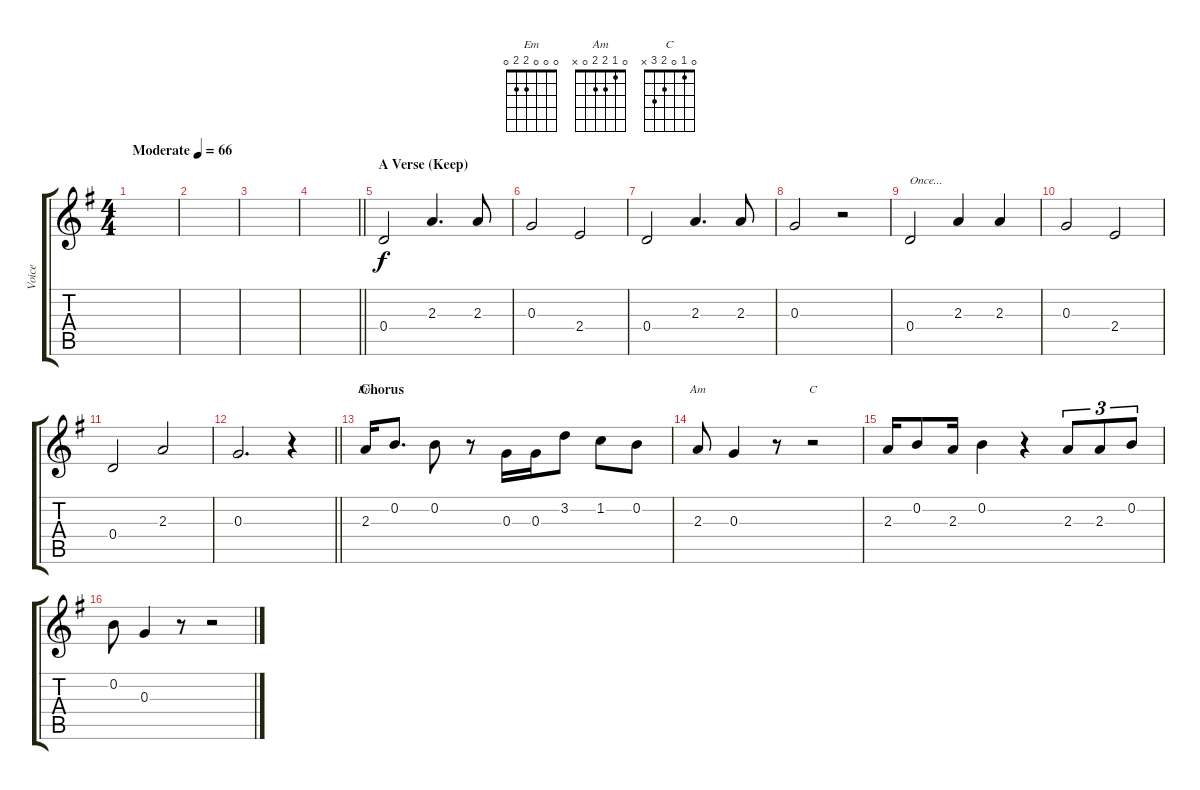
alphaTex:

\track ("Voice" "Voice") {instrument acousticguitarsteel}
\staff {score tabs}
\tuning (E4 B3 G3 D3 A2 E2) {hide}
\chord ("Em" 0 0 0 2 2 0)
\chord ("Am" 0 1 2 2 0 x)
\chord ("C" 0 1 0 2 3 x)
\ts (4 4)
\tempo (66 "Moderate")
\clef g2
\ks eminor
|
|
|
\barLineRight lightlight
|
\section ("" "A Verse (Keep)")
0.4.2 2.3.4{d} 2.3.8 |
0.3.2 2.4.2 |
0.4.2 2.3.4{d} 2.3.8 |
0.3.2 r.2 |
0.4.2{txt "Once..."} 2.3.4 2.3.4 |
0.3.2 2.4.2 |
0.4.2 2.3.2 |
\barLineRight lightlight
0.3.2{d} r.4 |
\section ("" "Chorus")
2.3.16{ch "Em"} 0.2.8{d} 0.2.8 r.8 0.3.16 0.3.16 3.2.8 1.2.8 0.2.8 |
2.3.8{ch "Am"} 0.3.4 r.8 r.2{ch "C"} |
2.3.16 0.2.8 2.3.16 0.2.4 r.4 2.3.8{tu (3 2)} 2.3.8{tu (3 2)} 0.2.8{tu (3 2)} |
0.2.8 0.3.4 r.8 r.2
